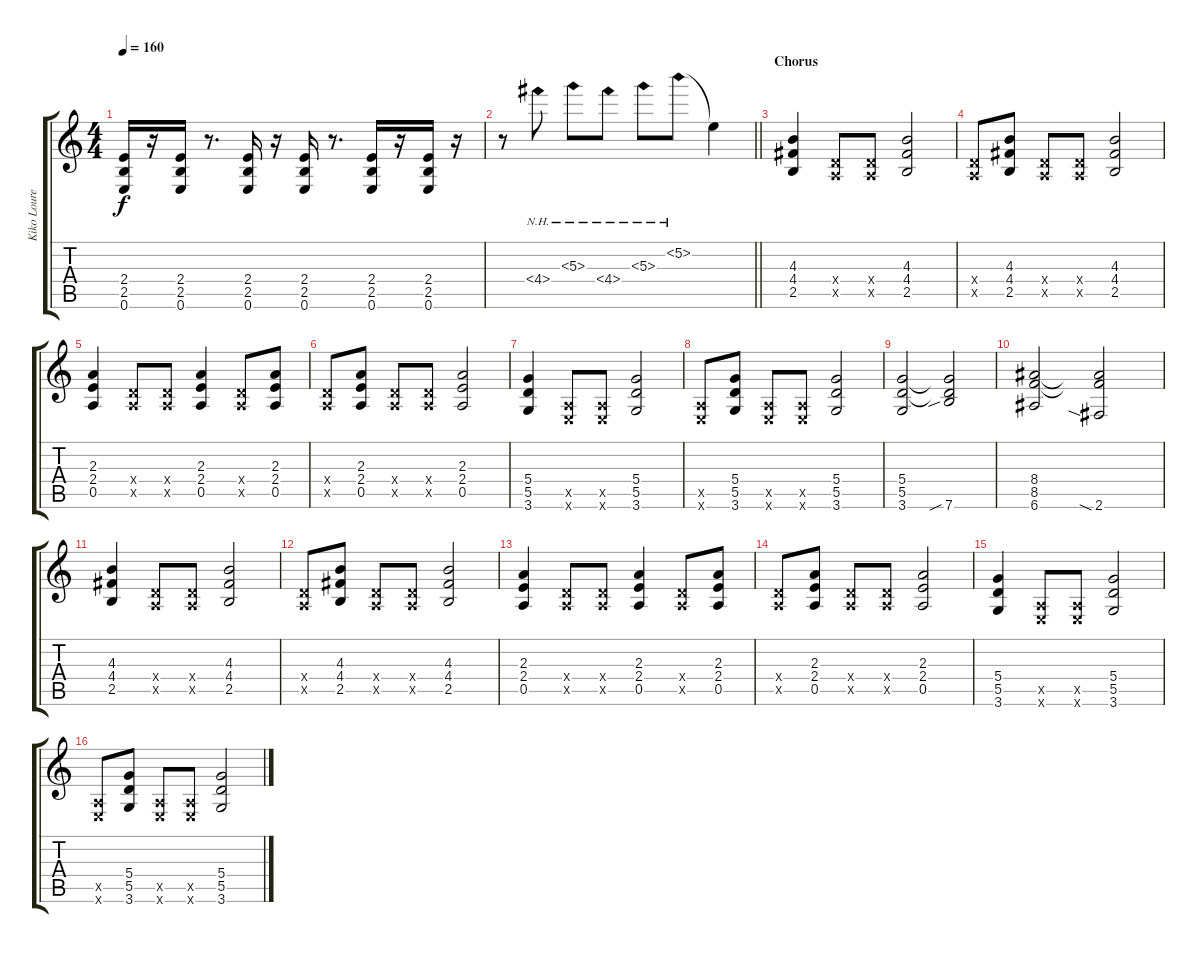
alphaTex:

\track ("Kiko Loureiro" "Kiko Loure") {instrument distortionguitar}
\staff {score tabs}
\tuning (E4 B3 G3 D3 A2 E2) {hide}
\ts (4 4)
\tempo 160
\clef g2
\ks c
(2.4 2.5 0.6).16{dy f} r.16 (2.4 2.5 0.6).16 r.8{d} (2.4 2.5 0.6).16 r.16 (2.4 2.5 0.6).16 r.8{d} (2.4 2.5 0.6).16 r.16 (2.4 2.5 0.6).16 r.16 |
\barLineRight lightlight
r.8 4.4{nh}.8 5.3{nh}.8 4.4{nh}.8 5.3{nh}.8 5.2{nh}.8 5.2{t}.4 |
\section ("" "Chorus")
(4.3 4.4 2.5).4 (0.4{x} 0.5{x}).8 (0.4{x} 0.5{x}).8 (4.3 4.4 2.5).2 |
(0.4{x} 0.5{x}).8 (4.3 4.4 2.5).8 (0.4{x} 0.5{x}).8 (0.4{x} 0.5{x}).8 (4.3 4.4 2.5).2 |
(2.3 2.4 0.5).4 (0.4{x} 0.5{x}).8 (0.4{x} 0.5{x}).8 (2.3 2.4 0.5).4 (0.4{x} 0.5{x}).8 (2.3 2.4 0.5).8 |
(0.4{x} 0.5{x}).8 (2.3 2.4 0.5).8 (0.4{x} 0.5{x}).8 (0.4{x} 0.5{x}).8 (2.3 2.4 0.5).2 |
(5.4 5.5 3.6).4 (0.5{x} 0.6{x}).8 (0.5{x} 0.6{x}).8 (5.4 5.5 3.6).2 |
(0.5{x} 0.6{x}).8 (5.4 5.5 3.6).8 (0.5{x} 0.6{x}).8 (0.5{x} 0.6{x}).8 (5.4 5.5 3.6).2 |
(5.4 5.5 3.6).2 (5.4{t} 5.5{t} 7.6{sib}).2 |
(8.4 8.5 6.6).2 (8.4{t} 8.5{t} 2.6{sia}).2 |
(4.3 4.4 2.5).4 (0.4{x} 0.5{x}).8 (0.4{x} 0.5{x}).8 (4.3 4.4 2.5).2 |
(0.4{x} 0.5{x}).8 (4.3 4.4 2.5).8 (0.4{x} 0.5{x}).8 (0.4{x} 0.5{x}).8 (4.3 4.4 2.5).2 |
(2.3 2.4 0.5).4 (0.4{x} 0.5{x}).8 (0.4{x} 0.5{x}).8 (2.3 2.4 0.5).4 (0.4{x} 0.5{x}).8 (2.3 2.4 0.5).8 |
(0.4{x} 0.5{x}).8 (2.3 2.4 0.5).8 (0.4{x} 0.5{x}).8 (0.4{x} 0.5{x}).8 (2.3 2.4 0.5).2 |
(5.4 5.5 3.6).4 (0.5{x} 0.6{x}).8 (0.5{x} 0.6{x}).8 (5.4 5.5 3.6).2 |
(0.5{x} 0.6{x}).8 (5.4 5.5 3.6).8 (0.5{x} 0.6{x}).8 (0.5{x} 0.6{x}).8 (5.4 5.5 3.6).2
